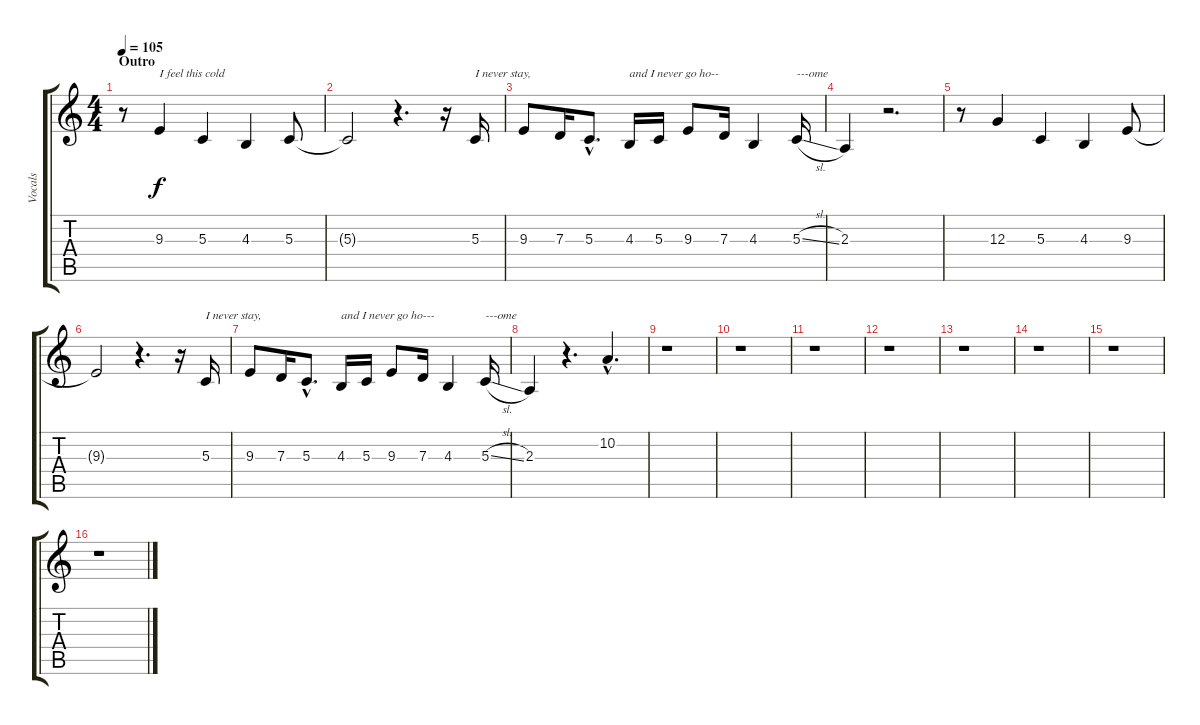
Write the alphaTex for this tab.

\track ("Vocals" "Vocals") {instrument sopranosax}
\staff {score tabs}
\tuning (E4 B3 G3 D3 A2 E2) {hide}
\ts (4 4)
\section ("" "Outro")
\tempo 105
\clef g2
\ks c
r.8{dy f} 9.3.4{txt "I feel this cold"} 5.3.4 4.3.4 5.3.8 |
5.3{t}.2 r.4{d} r.16 5.3.16{txt "I never stay,"} |
9.3.8 7.3.16 5.3{hac}.8{d} 4.3.16{txt "and I never go ho--"} 5.3.16 9.3.8 7.3.16 4.3.4 5.3{sl}.16{txt "---ome"} |
2.3.4 r.2{d} |
r.8 12.3.4 5.3.4 4.3.4 9.3.8 |
9.3{t}.2 r.4{d} r.16 5.3.16{txt "I never stay,"} |
9.3.8 7.3.16 5.3{hac}.8{d} 4.3.16{txt "and I never go ho---"} 5.3.16 9.3.8 7.3.16 4.3.4 5.3{sl}.16{txt "---ome"} |
2.3.4 r.4{d} 10.2{hac}.4{d} |
r.1 |
r.1 |
r.1 |
r.1 |
r.1 |
r.1 |
r.1 |
r.1
